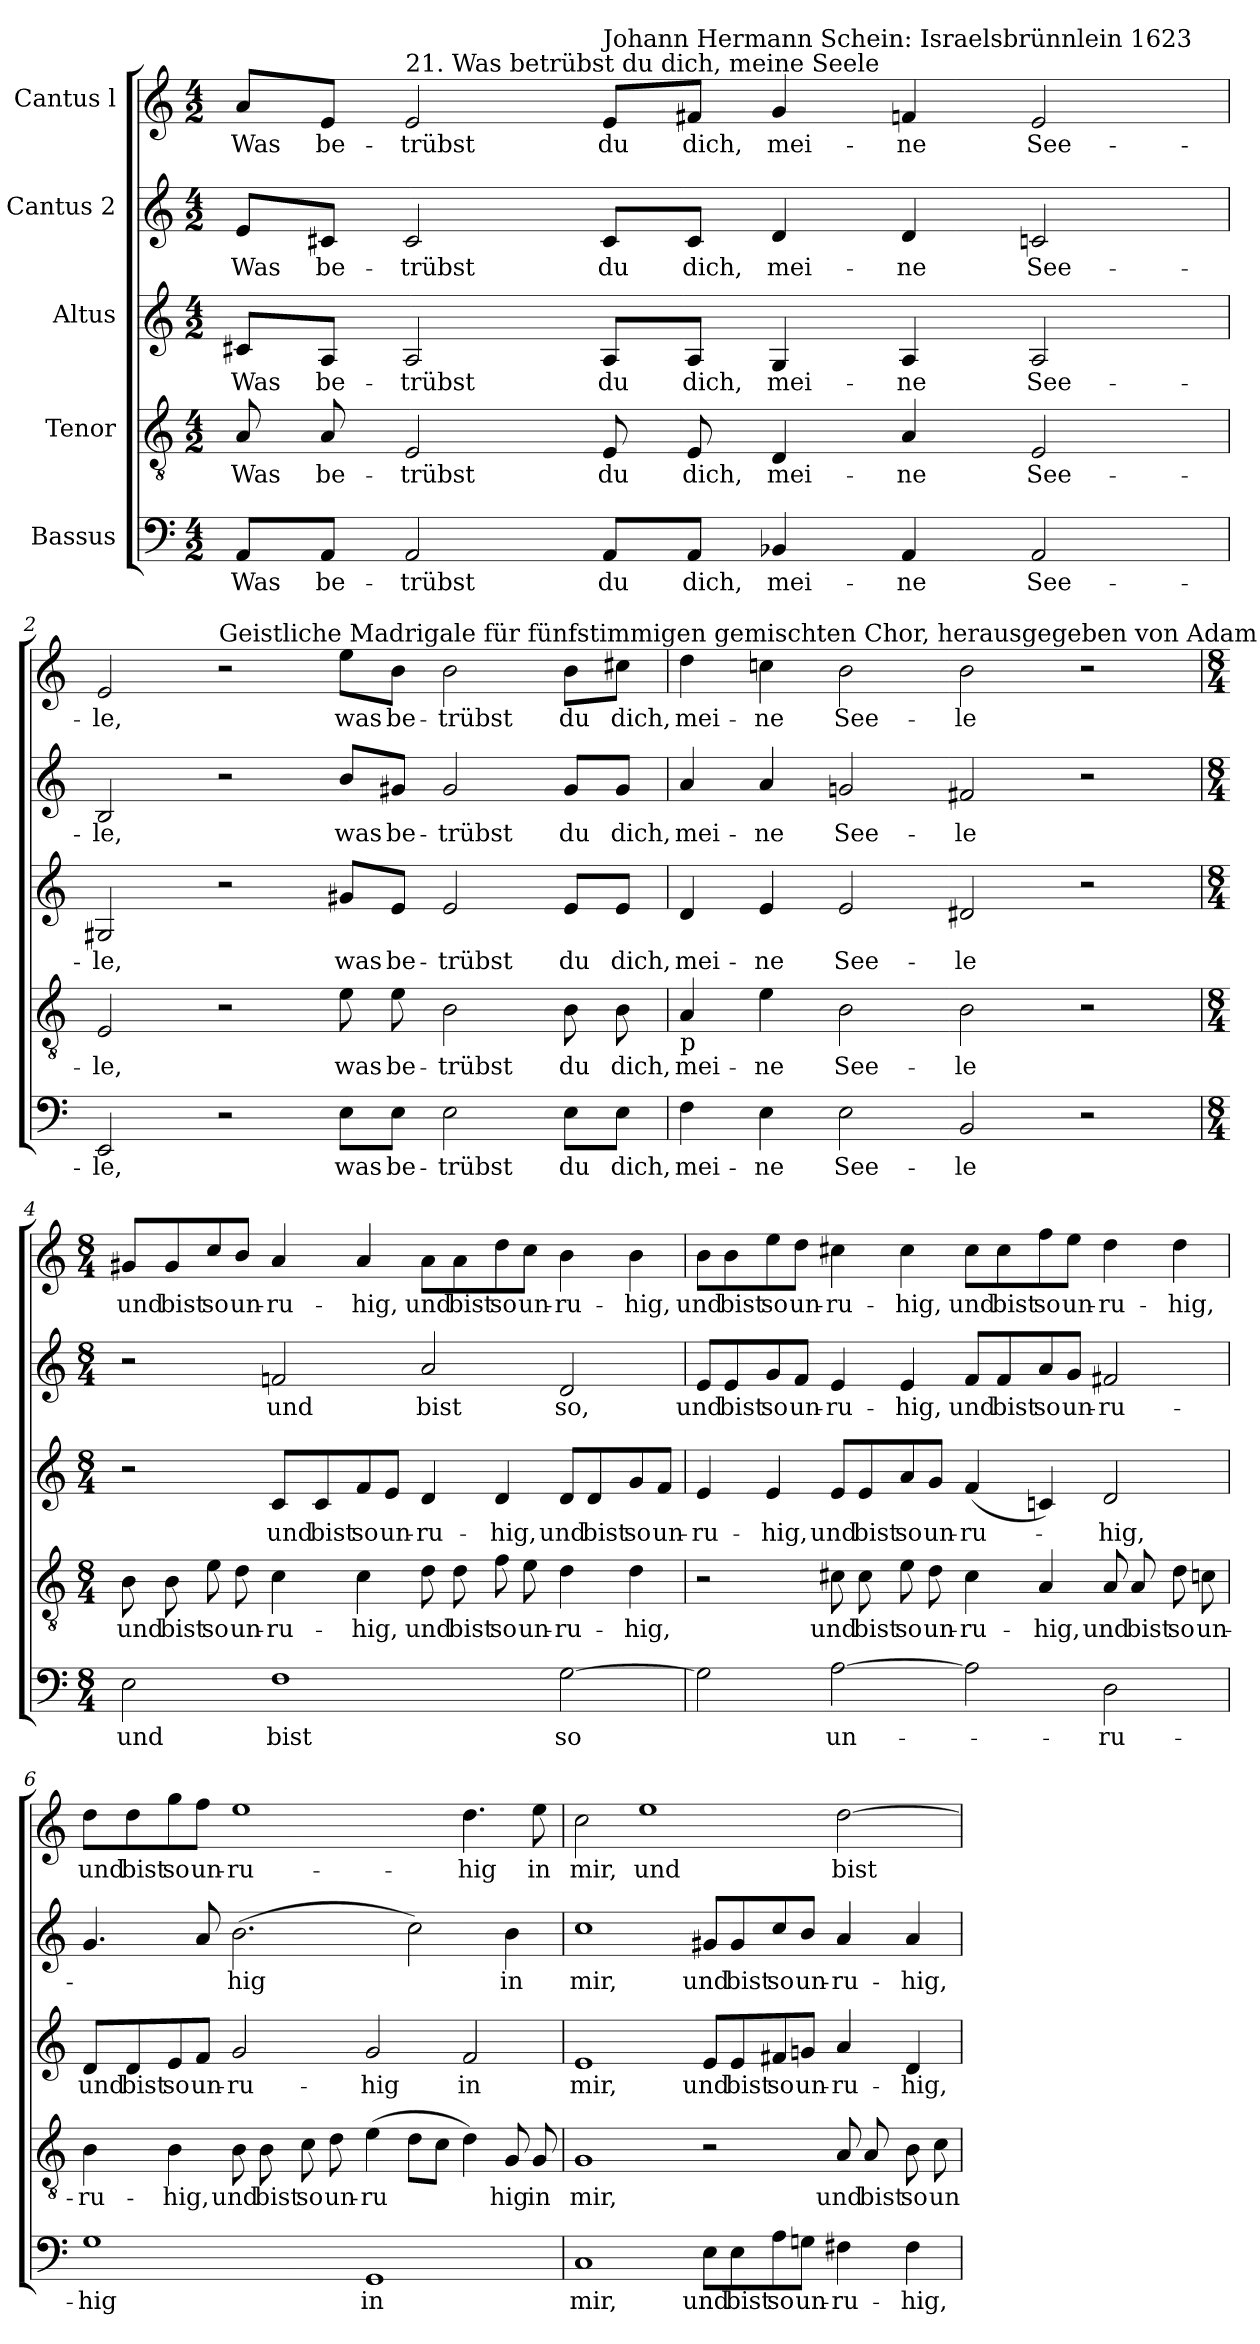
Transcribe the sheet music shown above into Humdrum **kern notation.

**kern	**text	**kern	**text	**kern	**text	**kern	**text	**kern	**text
*part5	*part5	*part4	*part4	*part3	*part3	*part2	*part2	*part1	*part1
*staff5	*staff5	*staff4	*staff4	*staff3	*staff3	*staff2	*staff2	*staff1	*staff1
*I"Bassus	*	*I"Tenor	*	*I"Altus	*	*I"Cantus 2	*	*I"Cantus l	*
*clefF4	*	*clefGv2	*	*clefG2	*	*clefG2	*	*clefG2	*
*k[]	*	*k[]	*	*k[]	*	*k[]	*	*k[]	*
*C:	*	*C:	*	*C:	*	*C:	*	*C:	*
*M4/2	*	*M4/2	*	*M4/2	*	*M4/2	*	*M4/2	*
=1	=1	=1	=1	=1	=1	=1	=1	=1	=1
!	!LO:LY:b	!	!LO:LY:b	!	!LO:LY:b	!	!LO:LY:b	!	!LO:LY:b
8AA/L	Was	8A/	Was	8c#X/L	Was	8e/L	Was	8a/L	Was
!	!LO:LY:b	!	!LO:LY:b	!	!LO:LY:b	!	!LO:LY:b	!	!LO:LY:b
8AA/J	be-	8A/	be-	8A/J	be-	8c#X/J	be-	8e/J	be-
!	!	!	!	!	!	!	!	!LO:TX:a:t=21. Was betrübst du dich, meine Seele	!
!	!LO:LY:b	!	!LO:LY:b	!	!LO:LY:b	!	!LO:LY:b	!	!LO:LY:b
2AA/	-trübst	2E/	-trübst	2A/	-trübst	2c#/	-trübst	2e/	-trübst
!	!	!	!	!	!	!	!	!LO:TX:a:t=Johann Hermann Schein&colon; Israelsbrünnlein 1623	!
!	!LO:LY:b	!	!LO:LY:b	!	!LO:LY:b	!	!LO:LY:b	!	!LO:LY:b
8AA/L	du	8E/	du	8A/L	du	8c#/L	du	8e/L	du
!	!LO:LY:b	!	!LO:LY:b	!	!LO:LY:b	!	!LO:LY:b	!	!LO:LY:b
8AA/J	dich,	8E/	dich,	8A/J	dich,	8c#/J	dich,	8f#X/J	dich,
!	!LO:LY:b	!	!LO:LY:b	!	!LO:LY:b	!	!LO:LY:b	!	!LO:LY:b
4BB-X/	mei-	4D/	mei-	4G/	mei-	4d/	mei-	4g/	mei-
!	!LO:LY:b	!	!LO:LY:b	!	!LO:LY:b	!	!LO:LY:b	!	!LO:LY:b
4AA/	-ne	4A/	-ne	4A/	-ne	4d/	-ne	4fn/	-ne
!	!LO:LY:b	!	!LO:LY:b	!	!LO:LY:b	!	!LO:LY:b	!	!LO:LY:b
2AA/	See-	2E/	See-	2A/	See-	2cn/	See-	2e/	See-
=2	=2	=2	=2	=2	=2	=2	=2	=2	=2
!	!LO:LY:b	!	!LO:LY:b	!	!LO:LY:b	!	!LO:LY:b	!	!LO:LY:b
2EE/	-le,	2E/	-le,	2G#X/	-le,	2B/	-le,	2e/	-le,
!	!	!	!	!	!	!	!	!LO:TX:a:t=Geistliche Madrigale für fünfstimmigen gemischten Chor, herausgegeben von Adam Adrio	!
2r	.	2r	.	2r	.	2r	.	2r	.
!	!LO:LY:b	!	!LO:LY:b	!	!LO:LY:b	!	!LO:LY:b	!	!LO:LY:b
8E\L	was	8e\	was	8g#X/L	was	8b/L	was	8ee\L	was
!	!LO:LY:b	!	!LO:LY:b	!	!LO:LY:b	!	!LO:LY:b	!	!LO:LY:b
8E\J	be-	8e\	be-	8e/J	be-	8g#X/J	be-	8b\J	be-
!	!LO:LY:b	!	!LO:LY:b	!	!LO:LY:b	!	!LO:LY:b	!	!LO:LY:b
2E\	-trübst	2B\	-trübst	2e/	-trübst	2g#/	-trübst	2b\	-trübst
!	!LO:LY:b	!	!LO:LY:b	!	!LO:LY:b	!	!LO:LY:b	!	!LO:LY:b
8E\L	du	8B\	du	8e/L	du	8g#/L	du	8b\L	du
!	!LO:LY:b	!	!LO:LY:b	!	!LO:LY:b	!	!LO:LY:b	!	!LO:LY:b
8E\J	dich,	8B\	dich,	8e/J	dich,	8g#/J	dich,	8cc#X\J	dich,
=3	=3	=3	=3	=3	=3	=3	=3	=3	=3
!	!	!LO:TX:b:t=p	!	!	!	!	!	!	!
!	!LO:LY:b	!	!LO:LY:b	!	!LO:LY:b	!	!LO:LY:b	!	!LO:LY:b
4F\	mei-	4A/	mei-	4d/	mei-	4a/	mei-	4dd\	mei-
!	!LO:LY:b	!	!LO:LY:b	!	!LO:LY:b	!	!LO:LY:b	!	!LO:LY:b
4E\	-ne	4e\	-ne	4e/	-ne	4a/	-ne	4ccn\	-ne
!	!LO:LY:b	!	!LO:LY:b	!	!LO:LY:b	!	!LO:LY:b	!	!LO:LY:b
2E\	See-	2B\	See-	2e/	See-	2gn/	See-	2b\	See-
!	!LO:LY:b	!	!LO:LY:b	!	!LO:LY:b	!	!LO:LY:b	!	!LO:LY:b
2BB/	-le	2B\	-le	2d#X/	-le	2f#X/	-le	2b\	-le
2r	.	2r	.	2r	.	2r	.	2r	.
!!LO:LB:g=z
=4	=4	=4	=4	=4	=4	=4	=4	=4	=4
*M8/4	*	*M8/4	*	*M8/4	*	*M8/4	*	*M8/4	*
!	!LO:LY:b	!	!LO:LY:b	!	!	!	!	!	!LO:LY:b
2E\	und	8B\	und	2r	.	2r	.	8g#X/L	und
!	!	!	!LO:LY:b	!	!	!	!	!	!LO:LY:b
.	.	8B\	bist	.	.	.	.	8g#/	bist
!	!	!	!LO:LY:b	!	!	!	!	!	!LO:LY:b
.	.	8e\	so	.	.	.	.	8cc/	so
!	!	!	!LO:LY:b	!	!	!	!	!	!LO:LY:b
.	.	8d\	un-	.	.	.	.	8b/J	un-
!	!LO:LY:b	!	!LO:LY:b	!	!LO:LY:b	!	!LO:LY:b	!	!LO:LY:b
1F	bist	4c\	-ru-	8c/L	und	2fn/	und	4a/	-ru-
!	!	!	!	!	!LO:LY:b	!	!	!	!
.	.	.	.	8c/	bist	.	.	.	.
!	!	!	!LO:LY:b	!	!LO:LY:b	!	!	!	!LO:LY:b
.	.	4c\	-hig,	8f/	so	.	.	4a/	-hig,
!	!	!	!	!	!LO:LY:b	!	!	!	!
.	.	.	.	8e/J	un-	.	.	.	.
!	!	!	!LO:LY:b	!	!LO:LY:b	!	!LO:LY:b	!	!LO:LY:b
.	.	8d\	und	4d/	-ru-	2a/	bist	8a\L	und
!	!	!	!LO:LY:b	!	!	!	!	!	!LO:LY:b
.	.	8d\	bist	.	.	.	.	8a\	bist
!	!	!	!LO:LY:b	!	!LO:LY:b	!	!	!	!LO:LY:b
.	.	8f\	so	4d/	-hig,	.	.	8dd\	so
!	!	!	!LO:LY:b	!	!	!	!	!	!LO:LY:b
.	.	8e\	un-	.	.	.	.	8cc\J	un-
!	!LO:LY:b	!	!LO:LY:b	!	!LO:LY:b	!	!LO:LY:b	!	!LO:LY:b
[2G\	so	4d\	-ru-	8d/L	und	2d/	so,	4b\	-ru-
!	!	!	!	!	!LO:LY:b	!	!	!	!
.	.	.	.	8d/	bist	.	.	.	.
!	!	!	!LO:LY:b	!	!LO:LY:b	!	!	!	!LO:LY:b
.	.	4d\	-hig,	8g/	so	.	.	4b\	-hig,
!	!	!	!	!	!LO:LY:b	!	!	!	!
.	.	.	.	8f/J	un-	.	.	.	.
=5	=5	=5	=5	=5	=5	=5	=5	=5	=5
!	!	!	!	!	!LO:LY:b	!	!LO:LY:b	!	!LO:LY:b
2G\]	.	2r	.	4e/	-ru-	8e/L	und	8b\L	und
!	!	!	!	!	!	!	!LO:LY:b	!	!LO:LY:b
.	.	.	.	.	.	8e/	bist	8b\	bist
!	!	!	!	!	!LO:LY:b	!	!LO:LY:b	!	!LO:LY:b
.	.	.	.	4e/	-hig,	8g/	so	8ee\	so
!	!	!	!	!	!	!	!LO:LY:b	!	!LO:LY:b
.	.	.	.	.	.	8f/J	un-	8dd\J	un-
!	!LO:LY:b	!	!LO:LY:b	!	!LO:LY:b	!	!LO:LY:b	!	!LO:LY:b
[2A\	un-	8c#X\	und	8e/L	und	4e/	-ru-	4cc#X\	-ru-
!	!	!	!LO:LY:b	!	!LO:LY:b	!	!	!	!
.	.	8c#\	bist	8e/	bist	.	.	.	.
!	!	!	!LO:LY:b	!	!LO:LY:b	!	!LO:LY:b	!	!LO:LY:b
.	.	8e\	so	8a/	so	4e/	-hig,	4cc#\	-hig,
!	!	!	!LO:LY:b	!	!LO:LY:b	!	!	!	!
.	.	8d\	un-	8g/J	un-	.	.	.	.
!	!	!	!LO:LY:b	!	!LO:LY:b	!	!LO:LY:b	!	!LO:LY:b
2A\]	.	4c#\	-ru-	(<4f/	-ru-	8f/L	und	8cc#\L	und
!	!	!	!	!	!	!	!LO:LY:b	!	!LO:LY:b
.	.	.	.	.	.	8f/	bist	8cc#\	bist
!	!	!	!LO:LY:b	!	!	!	!LO:LY:b	!	!LO:LY:b
.	.	4A/	-hig,	4cn/)	.	8a/	so	8ff\	so
!	!	!	!	!	!	!	!LO:LY:b	!	!LO:LY:b
.	.	.	.	.	.	8g/J	un-	8ee\J	un-
!	!LO:LY:b	!	!LO:LY:b	!	!LO:LY:b	!	!LO:LY:b	!	!LO:LY:b
2D\	-ru-	8A/	und	2d/	-hig,	2f#X/	-ru-	4dd\	-ru-
!	!	!	!LO:LY:b	!	!	!	!	!	!
.	.	8A/	bist	.	.	.	.	.	.
!	!	!	!LO:LY:b	!	!	!	!	!	!LO:LY:b
.	.	8d\	so	.	.	.	.	4dd\	-hig,
!	!	!	!LO:LY:b	!	!	!	!	!	!
.	.	8cn\	un-	.	.	.	.	.	.
!!LO:PB:g=z
=6	=6	=6	=6	=6	=6	=6	=6	=6	=6
!	!LO:LY:b	!	!LO:LY:b	!	!LO:LY:b	!	!LO:LY:b	!	!LO:LY:b
1G	-hig	4B\	-ru-	8d/L	und	4.g/	-­	8dd\L	und
!	!	!	!	!	!LO:LY:b	!	!	!	!LO:LY:b
.	.	.	.	8d/	bist	.	.	8dd\	bist
!	!	!	!LO:LY:b	!	!LO:LY:b	!	!	!	!LO:LY:b
.	.	4B\	-hig,	8e/	so	.	.	8gg\	so
!	!	!	!	!	!LO:LY:b	!	!	!	!LO:LY:b
.	.	.	.	8f/J	un-	8a/	.	8ff\J	un-
!	!	!	!LO:LY:b	!	!LO:LY:b	!	!LO:LY:b	!	!LO:LY:b
.	.	8B\	und	2g/	-ru-	(>2.b\	hig	1ee	-ru-
!	!	!	!LO:LY:b	!	!	!	!	!	!
.	.	8B\	bist	.	.	.	.	.	.
!	!	!	!LO:LY:b	!	!	!	!	!	!
.	.	8c\	so	.	.	.	.	.	.
!	!	!	!LO:LY:b	!	!	!	!	!	!
.	.	8d\	un-	.	.	.	.	.	.
!	!LO:LY:b	!	!LO:LY:b	!	!LO:LY:b	!	!	!	!
1GG	in	(>4e\	-ru	2g/	-hig	.	.	.	.
.	.	8d\L	.	.	.	2cc\)	.	.	.
.	.	8c\J	.	.	.	.	.	.	.
!	!	!	!	!	!LO:LY:b	!	!	!	!LO:LY:b
.	.	4d\)	.	2f/	in	.	.	4.dd\	-hig
!	!	!	!LO:LY:b	!	!	!	!LO:LY:b	!	!
.	.	8G/	hig	.	.	4b\	in	.	.
!	!	!	!LO:LY:b	!	!	!	!	!	!LO:LY:b
.	.	8G/	in	.	.	.	.	8ee\	in
=7	=7	=7	=7	=7	=7	=7	=7	=7	=7
!	!LO:LY:b	!	!LO:LY:b	!	!LO:LY:b	!	!LO:LY:b	!	!LO:LY:b
1C	mir,	1G	mir,	1e	mir,	1cc	mir,	2cc\	mir,
!	!	!	!	!	!	!	!	!	!LO:LY:b
.	.	.	.	.	.	.	.	1ee	und
!	!LO:LY:b	!	!	!	!LO:LY:b	!	!LO:LY:b	!	!
8E\L	und	2r	.	8e/L	und	8g#X/L	und	.	.
!	!LO:LY:b	!	!	!	!LO:LY:b	!	!LO:LY:b	!	!
8E\	bist	.	.	8e/	bist	8g#/	bist	.	.
!	!LO:LY:b	!	!	!	!LO:LY:b	!	!LO:LY:b	!	!
8A\	so	.	.	8f#X/	so	8cc/	so	.	.
!	!LO:LY:b	!	!	!	!LO:LY:b	!	!LO:LY:b	!	!
8Gn\J	un-	.	.	8gn/J	un-	8b/J	un-	.	.
!	!LO:LY:b	!	!LO:LY:b	!	!LO:LY:b	!	!LO:LY:b	!	!LO:LY:b
4F#X\	-ru-	8A/	und	4a/	-ru-	4a/	-ru-	[2dd\	bist
!	!	!	!LO:LY:b	!	!	!	!	!	!
.	.	8A/	bist	.	.	.	.	.	.
!	!LO:LY:b	!	!LO:LY:b	!	!LO:LY:b	!	!LO:LY:b	!	!
4F#\	-hig,	8B\	so	4d/	-hig,	4a/	-hig,	.	.
!	!	!	!LO:LY:b	!	!	!	!	!	!
.	.	8c\	un-	.	.	.	.	.	.
=	=	=	=	=	=	=	=	=	=
*-	*-	*-	*-	*-	*-	*-	*-	*-	*-
